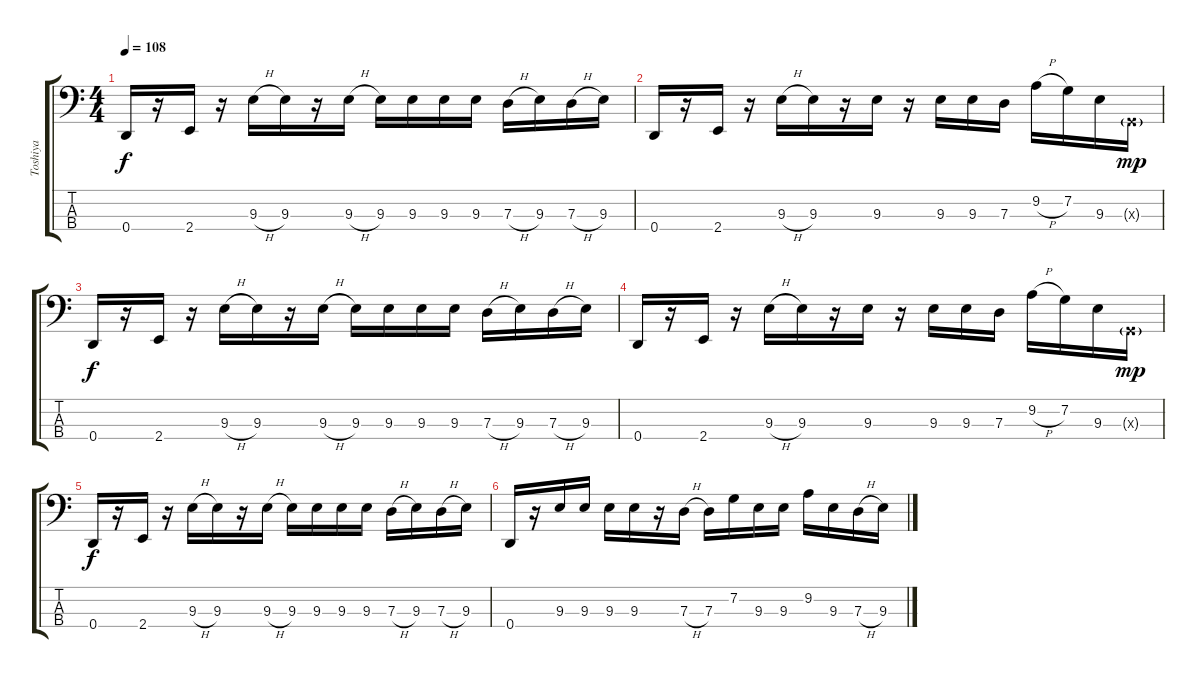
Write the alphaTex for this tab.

\track ("Toshiya" "Toshiya") {instrument electricbasspick}
\staff {score tabs}
\tuning (F2 C2 G1 D1) {hide}
\ts (4 4)
\tempo 108
\clef f4
\ks c
0.4.16{dy f} r.16 2.4.16 r.16 9.3{h}.16 9.3.16 r.16 9.3{h}.16 9.3.16 9.3.16 9.3.16 9.3.16 7.3{h}.16 9.3.16 7.3{h}.16 9.3.16 |
0.4.16 r.16 2.4.16 r.16 9.3{h}.16 9.3.16 r.16 9.3.16 r.16 9.3.16 9.3.16 7.3.16 9.2{h}.16 7.2.16 9.3.16 0.3{g x}.16{dy mp} |
0.4.16{dy f} r.16 2.4.16 r.16 9.3{h}.16 9.3.16 r.16 9.3{h}.16 9.3.16 9.3.16 9.3.16 9.3.16 7.3{h}.16 9.3.16 7.3{h}.16 9.3.16 |
0.4.16 r.16 2.4.16 r.16 9.3{h}.16 9.3.16 r.16 9.3.16 r.16 9.3.16 9.3.16 7.3.16 9.2{h}.16 7.2.16 9.3.16 0.3{g x}.16{dy mp} |
0.4.16{dy f} r.16 2.4.16 r.16 9.3{h}.16 9.3.16 r.16 9.3{h}.16 9.3.16 9.3.16 9.3.16 9.3.16 7.3{h}.16 9.3.16 7.3{h}.16 9.3.16 |
0.4.16 r.16 9.3.16 9.3.16 9.3.16 9.3.16 r.16 7.3{h}.16 7.3.16 7.2.16 9.3.16 9.3.16 9.2.16 9.3.16 7.3{h}.16 9.3.16
